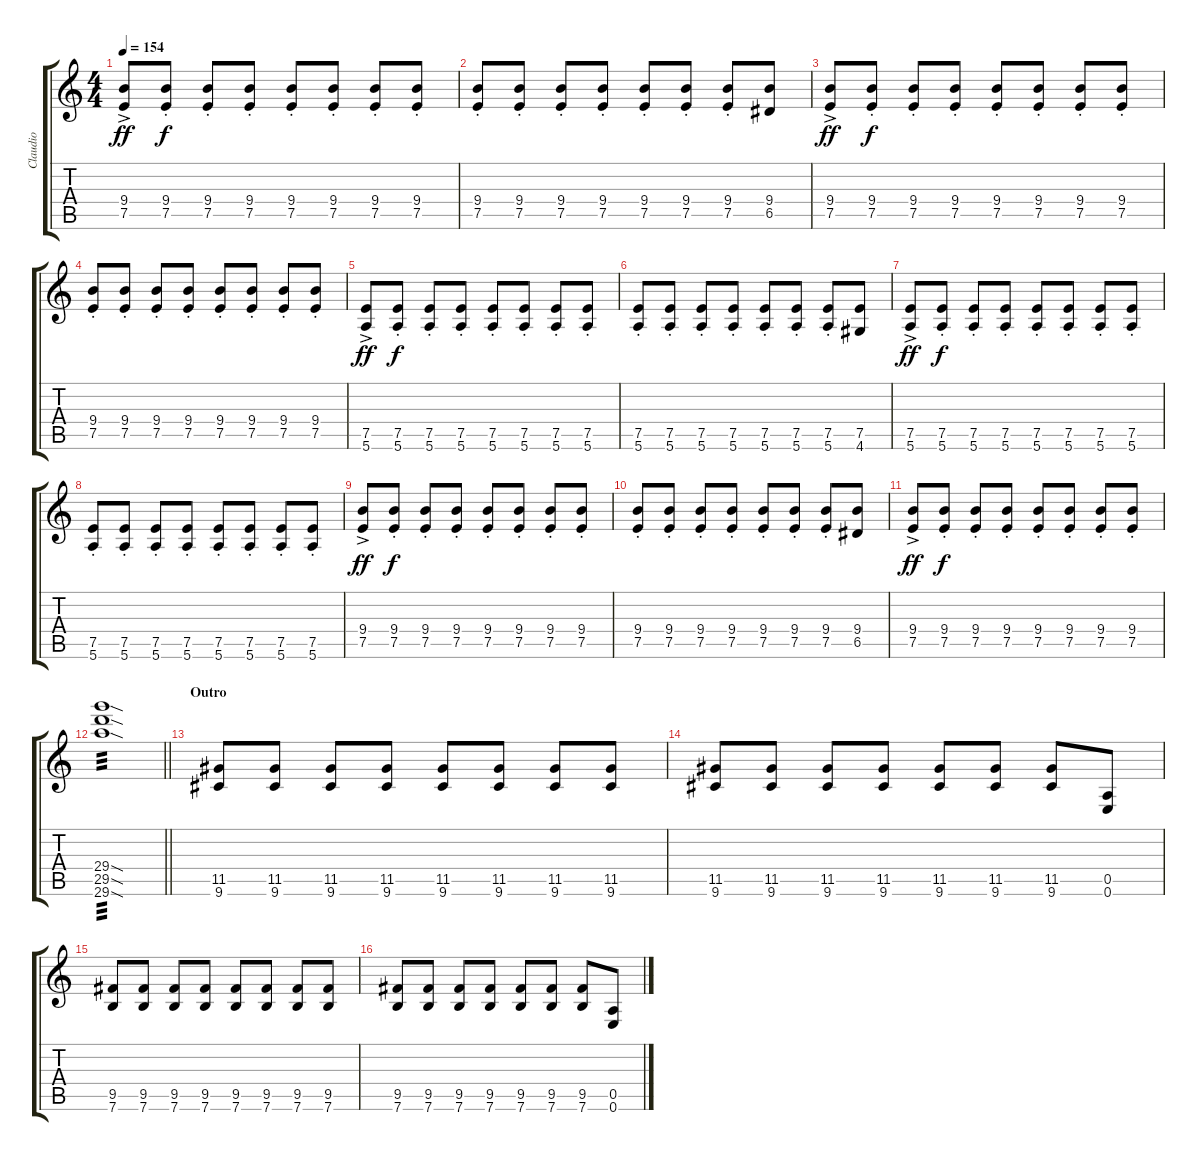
\track ("Claudio" "Claudio") {instrument distortionguitar}
\staff {score tabs}
\tuning (E4 B3 G3 D3 A2 E2) {hide}
\ts (4 4)
\tempo 154
\clef g2
\ks c
(9.4{ac} 7.5{ac}).8{dy ff} (9.4{st} 7.5{st}).8{dy f} (9.4{st} 7.5{st}).8 (9.4{st} 7.5{st}).8 (9.4{st} 7.5{st}).8 (9.4{st} 7.5{st}).8 (9.4{st} 7.5{st}).8 (9.4{st} 7.5{st}).8 |
(9.4{st} 7.5{st}).8 (9.4{st} 7.5{st}).8 (9.4{st} 7.5{st}).8 (9.4{st} 7.5{st}).8 (9.4{st} 7.5{st}).8 (9.4{st} 7.5{st}).8 (9.4{st} 7.5{st}).8 (9.4 6.5).8 |
(9.4{ac} 7.5{ac}).8{dy ff} (9.4{st} 7.5{st}).8{dy f} (9.4{st} 7.5{st}).8 (9.4{st} 7.5{st}).8 (9.4{st} 7.5{st}).8 (9.4{st} 7.5{st}).8 (9.4{st} 7.5{st}).8 (9.4{st} 7.5{st}).8 |
(9.4{st} 7.5{st}).8 (9.4{st} 7.5{st}).8 (9.4{st} 7.5{st}).8 (9.4{st} 7.5{st}).8 (9.4{st} 7.5{st}).8 (9.4{st} 7.5{st}).8 (9.4{st} 7.5{st}).8 (9.4{st} 7.5{st}).8 |
(7.5{ac} 5.6{ac}).8{dy ff} (7.5{st} 5.6{st}).8{dy f} (7.5{st} 5.6{st}).8 (7.5{st} 5.6{st}).8 (7.5{st} 5.6{st}).8 (7.5{st} 5.6{st}).8 (7.5{st} 5.6{st}).8 (7.5{st} 5.6{st}).8 |
(7.5{st} 5.6{st}).8 (7.5{st} 5.6{st}).8 (7.5{st} 5.6{st}).8 (7.5{st} 5.6{st}).8 (7.5{st} 5.6{st}).8 (7.5{st} 5.6{st}).8 (7.5{st} 5.6{st}).8 (7.5 4.6).8 |
(7.5{ac} 5.6{ac}).8{dy ff} (7.5{st} 5.6{st}).8{dy f} (7.5{st} 5.6{st}).8 (7.5{st} 5.6{st}).8 (7.5{st} 5.6{st}).8 (7.5{st} 5.6{st}).8 (7.5{st} 5.6{st}).8 (7.5{st} 5.6{st}).8 |
(7.5{st} 5.6{st}).8 (7.5{st} 5.6{st}).8 (7.5{st} 5.6{st}).8 (7.5{st} 5.6{st}).8 (7.5{st} 5.6{st}).8 (7.5{st} 5.6{st}).8 (7.5{st} 5.6{st}).8 (7.5{st} 5.6{st}).8 |
(9.4{ac} 7.5{ac}).8{dy ff} (9.4{st} 7.5{st}).8{dy f} (9.4{st} 7.5{st}).8 (9.4{st} 7.5{st}).8 (9.4{st} 7.5{st}).8 (9.4{st} 7.5{st}).8 (9.4{st} 7.5{st}).8 (9.4{st} 7.5{st}).8 |
(9.4{st} 7.5{st}).8 (9.4{st} 7.5{st}).8 (9.4{st} 7.5{st}).8 (9.4{st} 7.5{st}).8 (9.4{st} 7.5{st}).8 (9.4{st} 7.5{st}).8 (9.4{st} 7.5{st}).8 (9.4 6.5).8 |
(9.4{ac} 7.5{ac}).8{dy ff} (9.4{st} 7.5{st}).8{dy f} (9.4{st} 7.5{st}).8 (9.4{st} 7.5{st}).8 (9.4{st} 7.5{st}).8 (9.4{st} 7.5{st}).8 (9.4{st} 7.5{st}).8 (9.4{st} 7.5{st}).8 |
\barLineRight lightlight
(29.4{sod} 29.5{sod} 29.6{sod}).1{tp 3} |
\section ("" "Outro")
(11.5 9.6).8 (11.5 9.6).8 (11.5 9.6).8 (11.5 9.6).8 (11.5 9.6).8 (11.5 9.6).8 (11.5 9.6).8 (11.5 9.6).8 |
(11.5 9.6).8 (11.5 9.6).8 (11.5 9.6).8 (11.5 9.6).8 (11.5 9.6).8 (11.5 9.6).8 (11.5 9.6).8 (0.5 0.6).8 |
(9.5 7.6).8 (9.5 7.6).8 (9.5 7.6).8 (9.5 7.6).8 (9.5 7.6).8 (9.5 7.6).8 (9.5 7.6).8 (9.5 7.6).8 |
(9.5 7.6).8 (9.5 7.6).8 (9.5 7.6).8 (9.5 7.6).8 (9.5 7.6).8 (9.5 7.6).8 (9.5 7.6).8 (0.5 0.6).8
